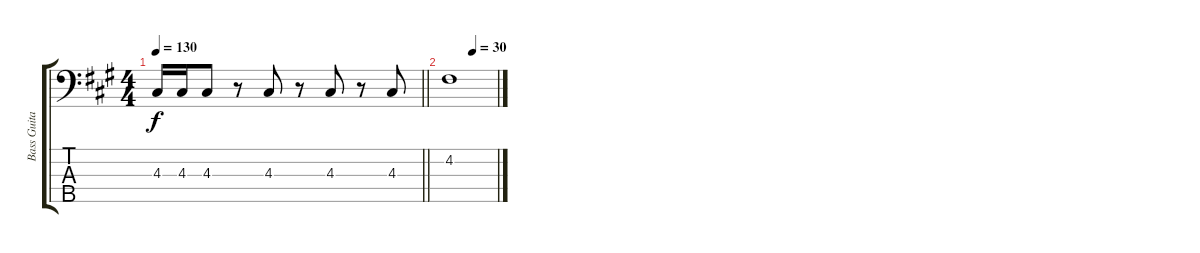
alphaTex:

\track ("Bass Guitar" "Bass Guita") {instrument electricbassfinger}
\staff {score tabs}
\tuning (G2 D2 A1 E1 B0) {hide}
\ts (4 4)
\tempo 130
\clef f4
\barLineRight lightlight
\ks f#minor
4.3.16{dy f} 4.3.16 4.3.8 r.8 4.3.8 r.8 4.3.8 r.8 4.3.8 |
\tempo (30 0.5)
4.2.1
